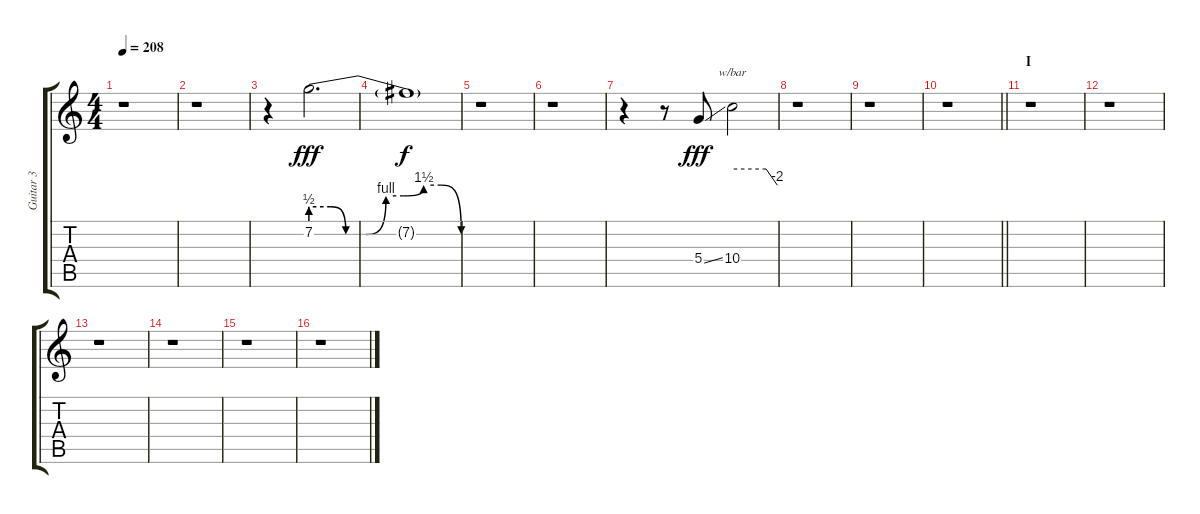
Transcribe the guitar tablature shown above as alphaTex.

\track ("Guitar 3" "Guitar 3") {instrument distortionguitar}
\staff {score tabs}
\tuning (E4 B3 G3 D3 A2 E2) {hide}
\ts (4 4)
\tempo 208
\clef g2
\ks c
r.1{dy f} |
r.1 |
r.4 7.2{be (custom 0 2 8 2 14 0 22 0 30 4 37 4 45 6 52 6 60 0)}.2{d dy fff} |
7.2{t}.1{dy f} |
r.1 |
r.1 |
r.4 r.8 5.4{ss}.8{dy fff} 10.4.2{tbe (custom default 0 0 45 0 60 -8)} |
r.1 |
r.1 |
\barLineRight lightlight
r.1 |
\section ("" "I")
r.1 |
r.1 |
r.1 |
r.1 |
r.1 |
r.1
